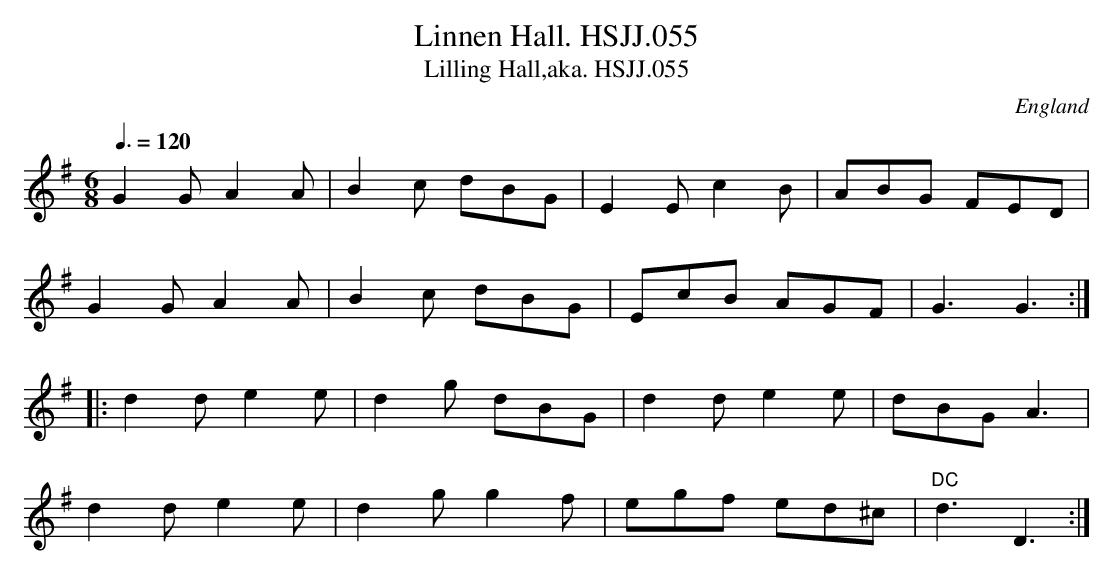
X:1
T:Linnen Hall. HSJJ.055
T:Lilling Hall,aka. HSJJ.055
L:1/8
M:6/8
O:England
Q:3/8=120
K:G
G2GA2A|B2c dBG|E2Ec2B|ABG FED|!
G2GA2A|B2c dBG|EcB AGF|G3G3:|!
|:d2de2e|d2g dBG|d2de2e|dBGA3|!
d2de2e|d2gg2f|egf ed^c|"DC"d3D3:|
